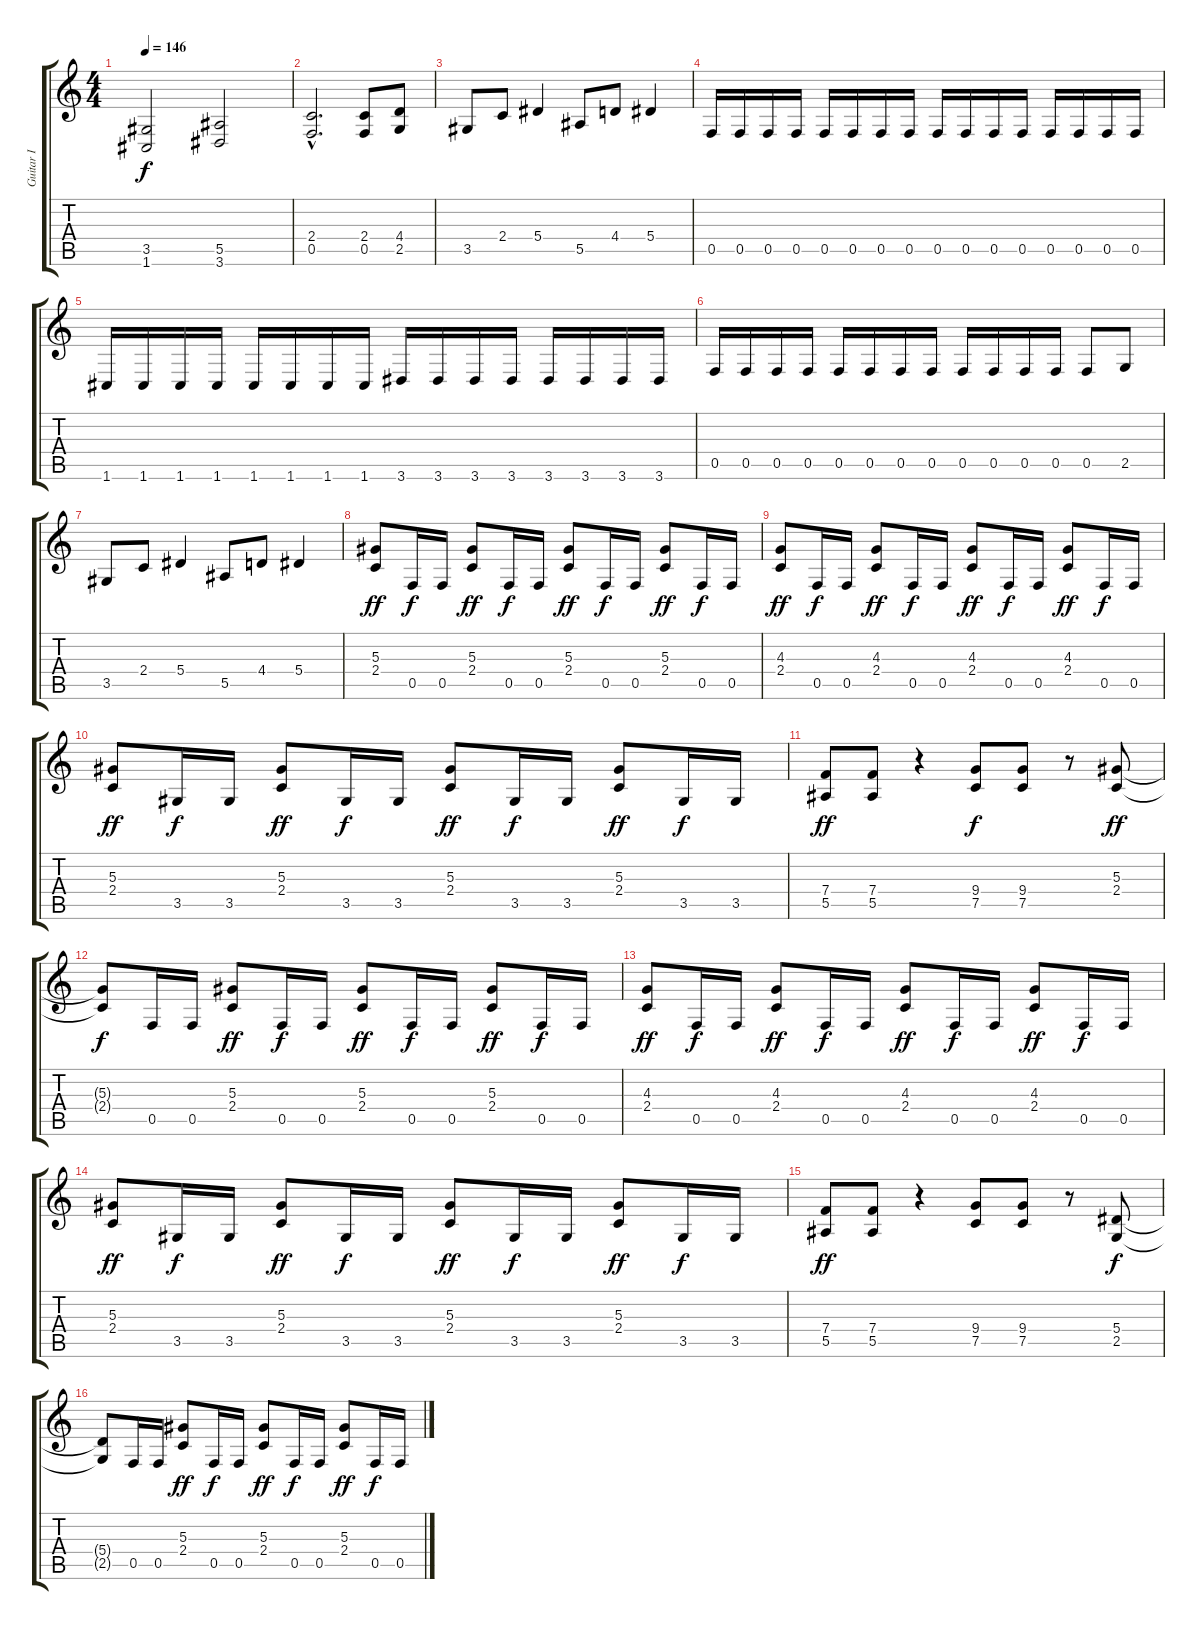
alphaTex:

\track ("Guitar I" "Guitar I") {instrument distortionguitar}
\staff {score tabs}
\tuning (C4 G3 Eb3 Bb2 F2 C2) {hide}
\ts (4 4)
\tempo 146
\clef g2
\ks c
(3.5 1.6).2{dy f} (5.5 3.6).2 |
(2.4{hac} 0.5{hac}).2{d} (2.4 0.5).8 (4.4 2.5).8 |
3.5.8 2.4.8 5.4.4 5.5.8 4.4.8 5.4.4 |
0.5.16 0.5.16 0.5.16 0.5.16 0.5.16 0.5.16 0.5.16 0.5.16 0.5.16 0.5.16 0.5.16 0.5.16 0.5.16 0.5.16 0.5.16 0.5.16 |
1.6.16 1.6.16 1.6.16 1.6.16 1.6.16 1.6.16 1.6.16 1.6.16 3.6.16 3.6.16 3.6.16 3.6.16 3.6.16 3.6.16 3.6.16 3.6.16 |
0.5.16 0.5.16 0.5.16 0.5.16 0.5.16 0.5.16 0.5.16 0.5.16 0.5.16 0.5.16 0.5.16 0.5.16 0.5.8 2.5.8 |
3.5.8 2.4.8 5.4.4 5.5.8 4.4.8 5.4.4 |
(5.3 2.4).8{dy ff} 0.5.16{dy f} 0.5.16 (5.3 2.4).8{dy ff} 0.5.16{dy f} 0.5.16 (5.3 2.4).8{dy ff} 0.5.16{dy f} 0.5.16 (5.3 2.4).8{dy ff} 0.5.16{dy f} 0.5.16 |
(4.3 2.4).8{dy ff} 0.5.16{dy f} 0.5.16 (4.3 2.4).8{dy ff} 0.5.16{dy f} 0.5.16 (4.3 2.4).8{dy ff} 0.5.16{dy f} 0.5.16 (4.3 2.4).8{dy ff} 0.5.16{dy f} 0.5.16 |
(5.3 2.4).8{dy ff} 3.5.16{dy f} 3.5.16 (5.3 2.4).8{dy ff} 3.5.16{dy f} 3.5.16 (5.3 2.4).8{dy ff} 3.5.16{dy f} 3.5.16 (5.3 2.4).8{dy ff} 3.5.16{dy f} 3.5.16 |
(7.4 5.5).8{dy ff} (7.4 5.5).8 r.4 (9.4 7.5).8{dy f} (9.4 7.5).8 r.8 (5.3 2.4).8{dy ff} |
(5.3{t} 2.4{t}).8{dy f} 0.5.16 0.5.16 (5.3 2.4).8{dy ff} 0.5.16{dy f} 0.5.16 (5.3 2.4).8{dy ff} 0.5.16{dy f} 0.5.16 (5.3 2.4).8{dy ff} 0.5.16{dy f} 0.5.16 |
(4.3 2.4).8{dy ff} 0.5.16{dy f} 0.5.16 (4.3 2.4).8{dy ff} 0.5.16{dy f} 0.5.16 (4.3 2.4).8{dy ff} 0.5.16{dy f} 0.5.16 (4.3 2.4).8{dy ff} 0.5.16{dy f} 0.5.16 |
(5.3 2.4).8{dy ff} 3.5.16{dy f} 3.5.16 (5.3 2.4).8{dy ff} 3.5.16{dy f} 3.5.16 (5.3 2.4).8{dy ff} 3.5.16{dy f} 3.5.16 (5.3 2.4).8{dy ff} 3.5.16{dy f} 3.5.16 |
(7.4 5.5).8{dy ff} (7.4 5.5).8 r.4 (9.4 7.5).8 (9.4 7.5).8 r.8 (5.4 2.5).8{dy f} |
(5.4{t} 2.5{t}).8 0.5.16 0.5.16 (5.3 2.4).8{dy ff} 0.5.16{dy f} 0.5.16 (5.3 2.4).8{dy ff} 0.5.16{dy f} 0.5.16 (5.3 2.4).8{dy ff} 0.5.16{dy f} 0.5.16
